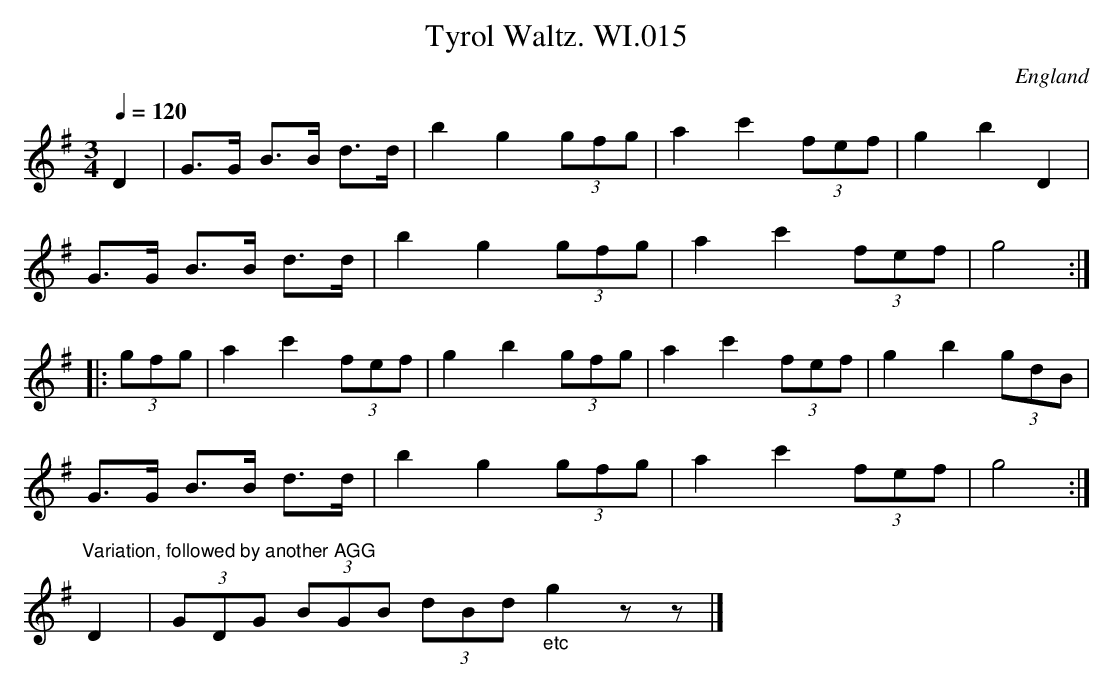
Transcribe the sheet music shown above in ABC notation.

X:1
T:Tyrol Waltz. WI.015
M:3/4
L:1/8
Q:1/4=120
O:England
K:G major
D2|G>G B>B d>d|b2g2 (3gfg|a2c'2 (3fef|g2b2D2|!
G>G B>B d>d|b2g2 (3gfg|a2c'2 (3fef|g4:|!
|:(3gfg|a2c'2 (3fef|g2b2 (3gfg|a2c'2 (3fef|g2b2 (3gdB|!
G>G B>B d>d|b2g2 (3gfg|a2c'2 (3fef|g4:|!
"^Variation, followed by another AGG"\
D2|(3GDG (3BGB (3dBd "_etc"g2zz|]
